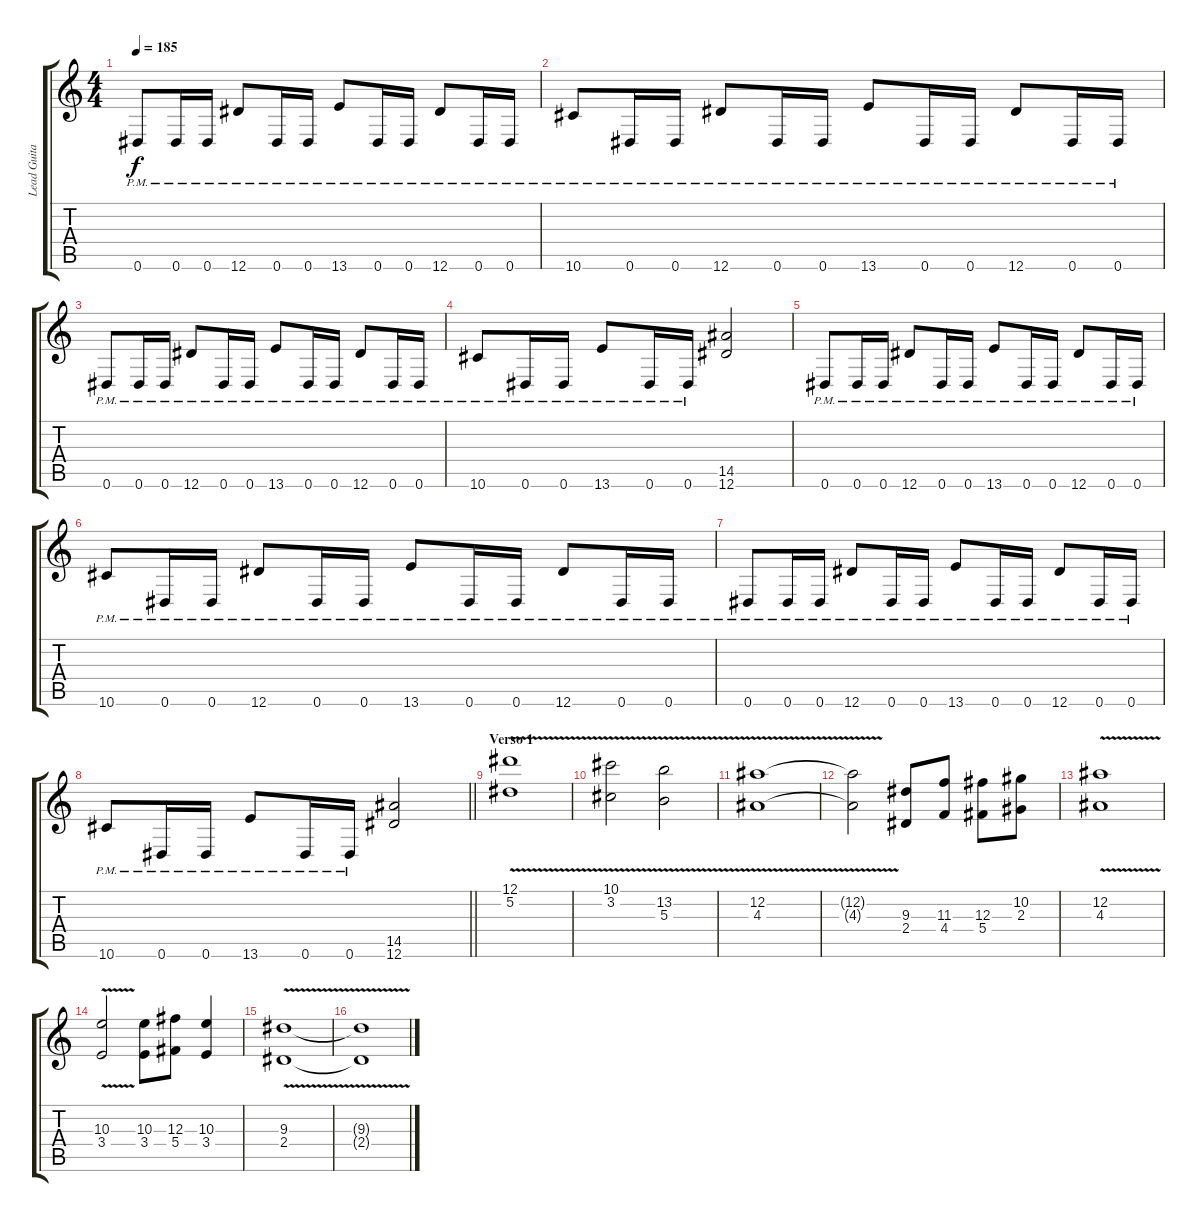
\track ("Lead Guitar" "Lead Guita") {instrument overdrivenguitar}
\staff {score tabs}
\tuning (Eb4 Bb3 Gb3 Db3 Ab2 Eb2) {hide}
\ts (4 4)
\tempo 185
\clef g2
\ks c
0.6{pm}.8{dy f instrument overdrivenguitar} 0.6{pm}.16 0.6{pm}.16 12.6{pm}.8 0.6{pm}.16 0.6{pm}.16 13.6{pm}.8 0.6{pm}.16 0.6{pm}.16 12.6{pm}.8 0.6{pm}.16 0.6{pm}.16 |
10.6{pm}.8 0.6{pm}.16 0.6{pm}.16 12.6{pm}.8 0.6{pm}.16 0.6{pm}.16 13.6{pm}.8 0.6{pm}.16 0.6{pm}.16 12.6{pm}.8 0.6{pm}.16 0.6{pm}.16 |
0.6{pm}.8 0.6{pm}.16 0.6{pm}.16 12.6{pm}.8 0.6{pm}.16 0.6{pm}.16 13.6{pm}.8 0.6{pm}.16 0.6{pm}.16 12.6{pm}.8 0.6{pm}.16 0.6{pm}.16 |
10.6{pm}.8 0.6{pm}.16 0.6{pm}.16 13.6{pm}.8 0.6{pm}.16 0.6{pm}.16 (14.5 12.6).2 |
0.6{pm}.8 0.6{pm}.16 0.6{pm}.16 12.6{pm}.8 0.6{pm}.16 0.6{pm}.16 13.6{pm}.8 0.6{pm}.16 0.6{pm}.16 12.6{pm}.8 0.6{pm}.16 0.6{pm}.16 |
10.6{pm}.8 0.6{pm}.16 0.6{pm}.16 12.6{pm}.8 0.6{pm}.16 0.6{pm}.16 13.6{pm}.8 0.6{pm}.16 0.6{pm}.16 12.6{pm}.8 0.6{pm}.16 0.6{pm}.16 |
0.6{pm}.8 0.6{pm}.16 0.6{pm}.16 12.6{pm}.8 0.6{pm}.16 0.6{pm}.16 13.6{pm}.8 0.6{pm}.16 0.6{pm}.16 12.6{pm}.8 0.6{pm}.16 0.6{pm}.16 |
\barLineRight lightlight
10.6{pm}.8 0.6{pm}.16 0.6{pm}.16 13.6{pm}.8 0.6{pm}.16 0.6{pm}.16 (14.5 12.6).2 |
\section ("" "Verso 1")
(12.1{v} 5.2{v}).1{volume 9} |
(10.1{v} 3.2{v}).2 (13.2{v} 5.3{v}).2 |
(12.2{v} 4.3{v}).1 |
(12.2{t} 4.3{t}).2 (9.3 2.4).8 (11.3 4.4).8 (12.3 5.4).8 (10.2 2.3).8 |
(12.2{v} 4.3{v}).1 |
(10.3{v} 3.4{v}).2 (10.3 3.4).8 (12.3 5.4).8 (10.3 3.4).4 |
(9.3{v} 2.4{v}).1 |
(9.3{t} 2.4{t}).1
